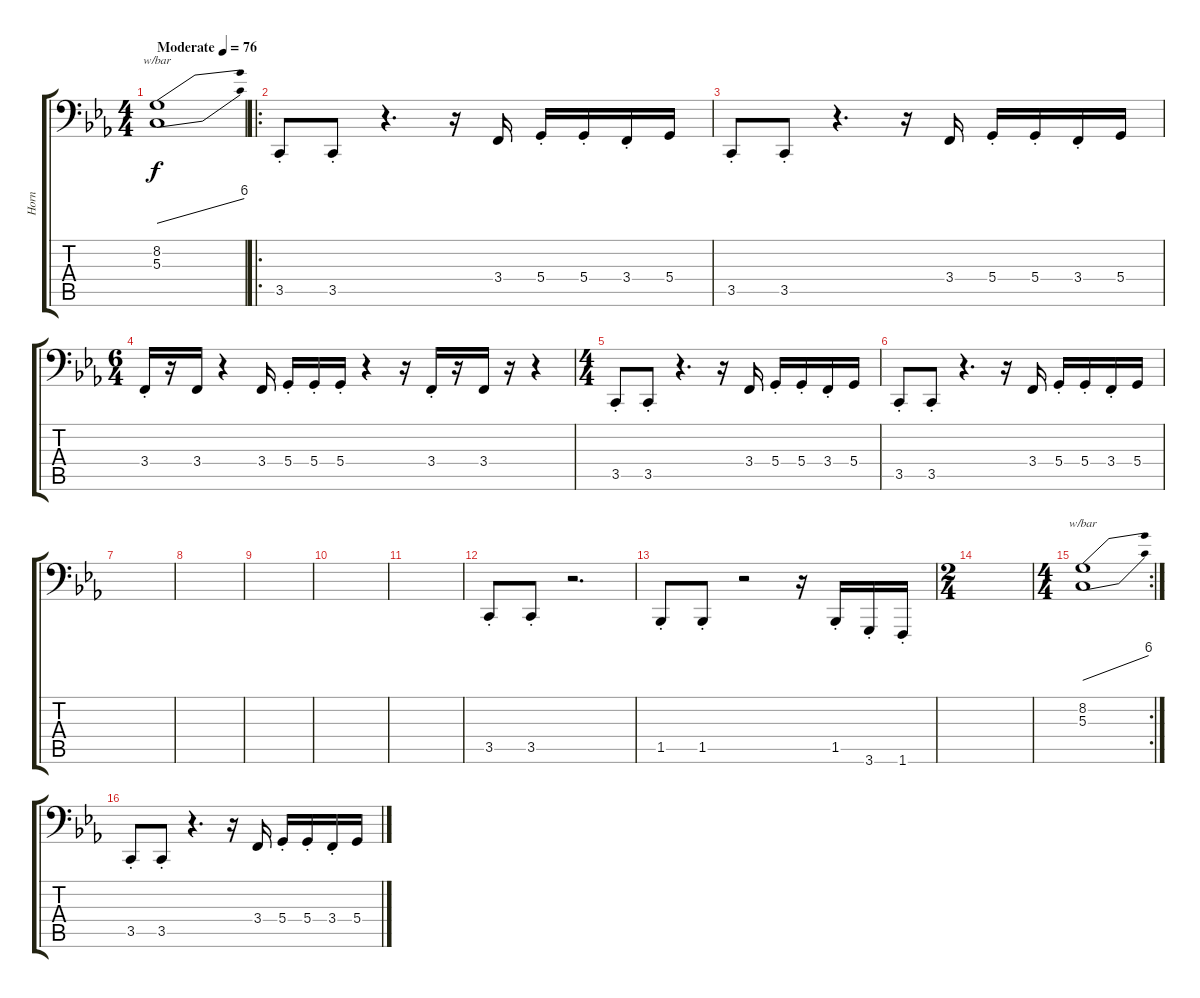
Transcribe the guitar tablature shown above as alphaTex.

\track ("Horn" "Horn") {instrument trumpet}
\staff {score tabs}
\tuning (E3 B2 G2 D2 A1 E1) {hide}
\ts (4 4)
\tempo (76 "Moderate")
\clef f4
\ks cminor
(8.2 5.3).1{tbe (dive default 0 0 60 24) dy f instrument trumpet} |
\ro
3.5{st}.8{instrument tuba} 3.5{st}.8 r.4{d} r.16 3.4.16 5.4{st}.16 5.4{st}.16 3.4{st}.16 5.4.16 |
3.5{st}.8 3.5{st}.8 r.4{d} r.16 3.4.16 5.4{st}.16 5.4{st}.16 3.4{st}.16 5.4.16 |
\ts (6 4)
3.4{st}.16 r.16 3.4.16 r.4 3.4.16 5.4{st}.16 5.4{st}.16 5.4{st}.16 r.4 r.16 3.4{st}.16 r.16 3.4.16 r.16 r.4 |
\ts (4 4)
3.5{st}.8 3.5{st}.8 r.4{d} r.16 3.4.16 5.4{st}.16 5.4{st}.16 3.4{st}.16 5.4.16 |
3.5{st}.8 3.5{st}.8 r.4{d} r.16 3.4.16 5.4{st}.16 5.4{st}.16 3.4{st}.16 5.4.16 |
|
|
|
|
|
3.5{st}.8 3.5{st}.8 r.2{d} |
1.5{st}.8 1.5{st}.8 r.2 r.16 1.5{st}.16 3.6{st}.16 1.6{st}.16 |
\ts (2 4)
|
\rc 2
\ts (4 4)
(8.2 5.3).1{tbe (dive default 0 0 60 24)} |
3.5{st}.8 3.5{st}.8 r.4{d} r.16 3.4.16 5.4{st}.16 5.4{st}.16 3.4{st}.16 5.4.16
